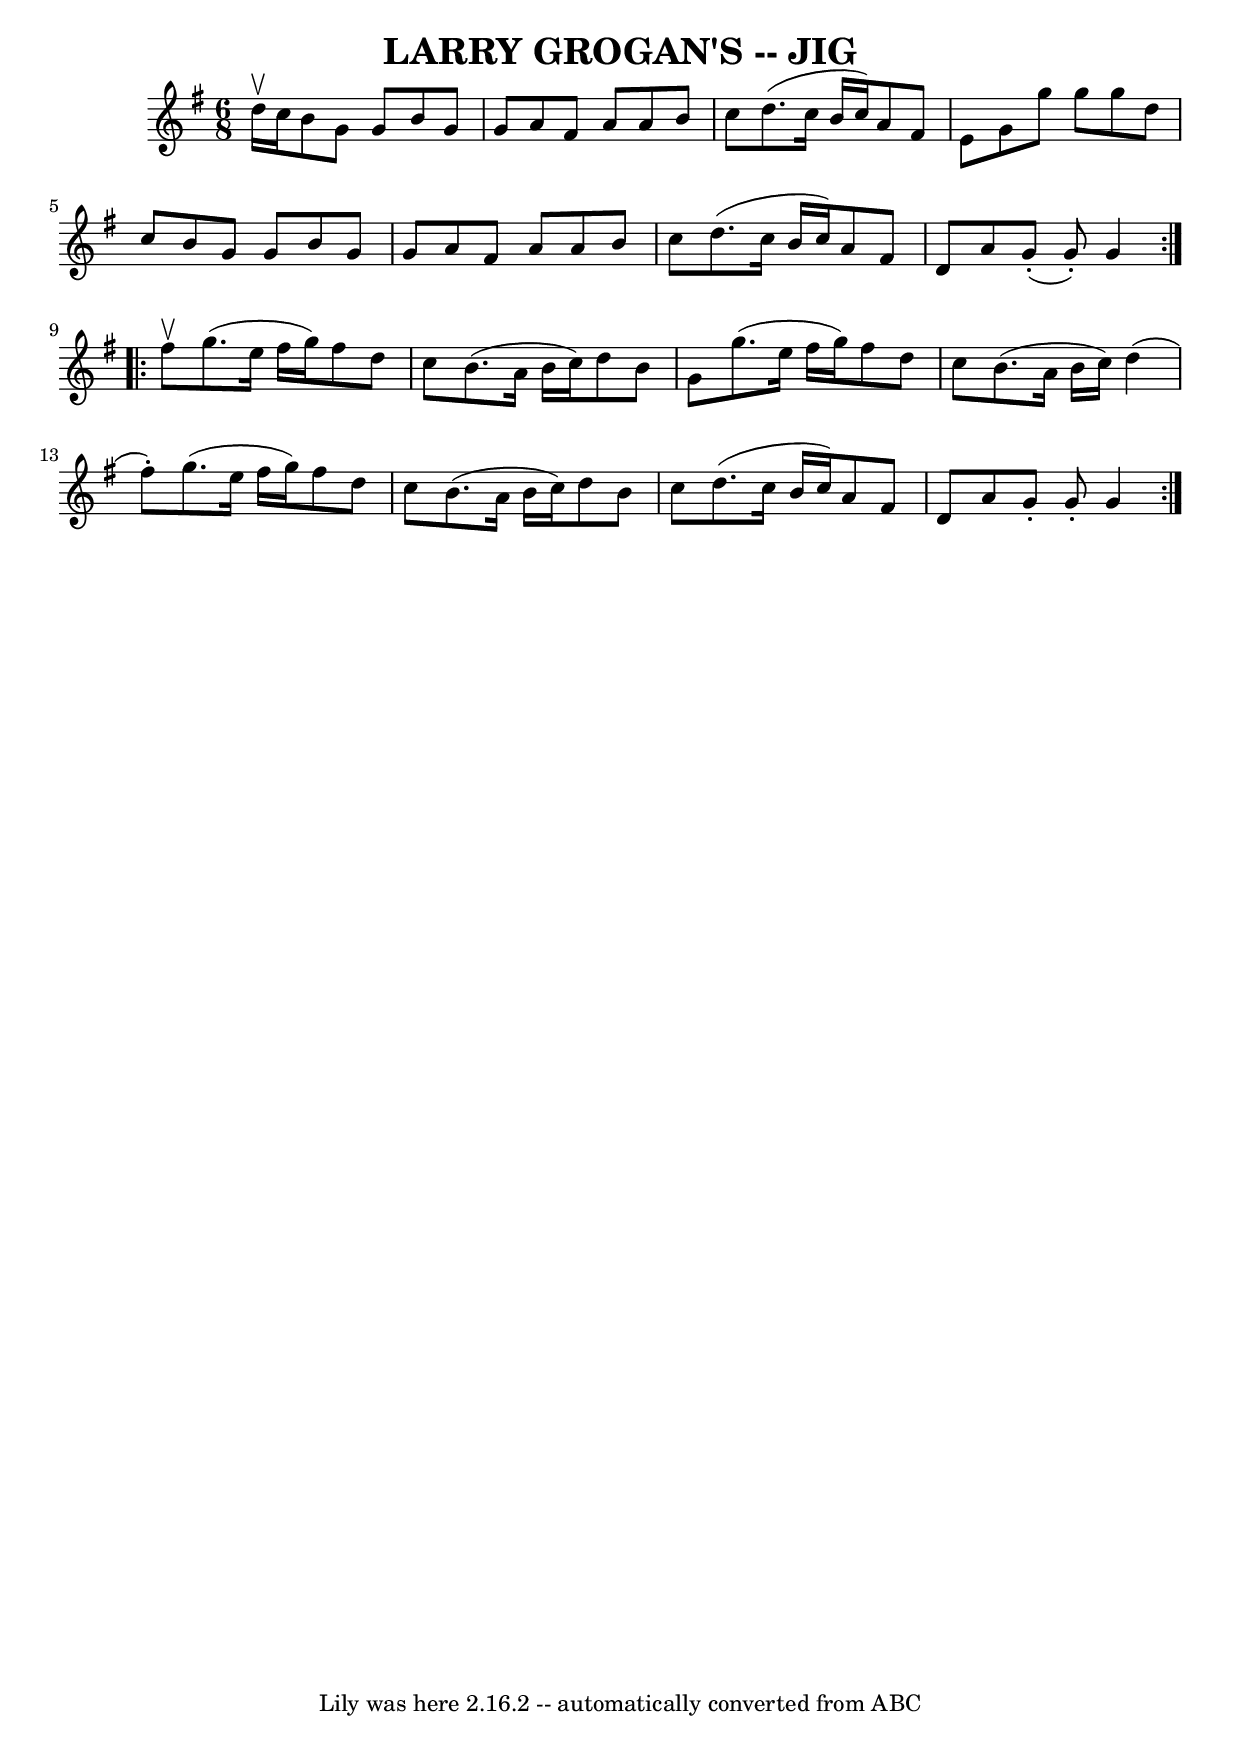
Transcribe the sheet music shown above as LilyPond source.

\version "2.16.2"
\include "Mammoth.ily"
\header {
  %% book = "Ryan's Mammoth Collection"
  crossRefNumber = "1"
  footnotes = ""
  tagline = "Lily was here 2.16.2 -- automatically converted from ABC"
  title = "LARRY GROGAN'S -- JIG"

}
voicedefault =  {



  \repeat volta 2 {

    \time 6/8 
    \key g \major
 d''16^\upbow c''16  |
    b'8 g'8 g'8   
    b'8 g'8 g'8  |
    a'8 fis'8 a'8 a'8 b'8 c''8  
    |
    d''8. (c''16 b'16 c''16) a'8 fis'8 e'8  |
    
    g'8 g''8 g''8 g''8 d''8 c''8  |
    b'8 g'8 g'8   
    b'8 g'8 g'8  |
    a'8 fis'8 a'8 a'8 b'8 c''8  
    |
    d''8. (c''16 b'16 c''16) a'8 fis'8 d'8  |
    
    a'8 g'8 (-. g'8 -.) g'4  
  } 
  \repeat volta 2 {
    fis''8^\upbow 
    |
    g''8. (e''16 fis''16 g''16) fis''8 d''8 c''8  
    |
    b'8. (a'16 b'16 c''16) d''8 b'8 g'8  |
    
    g''8. (e''16 fis''16 g''16) fis''8 d''8 c''8  |
    
    b'8. (a'16 b'16 c''16) d''4 (fis''8 -.) |
    g''8. (
    e''16 fis''16 g''16) fis''8 d''8 c''8  |
    b'8. (
    a'16 b'16 c''16) d''8 b'8 c''8  |
    d''8. (c''16    
    b'16 c''16) a'8 fis'8 d'8  |
    a'8 g'8 -. g'8 -.   
    g'4  
  }   

}

\score{
  <<

    \context Staff="default"
    {
      \voicedefault 
      
    }

  >>
  \layout {
    
  }
  \midi {
  }

}
